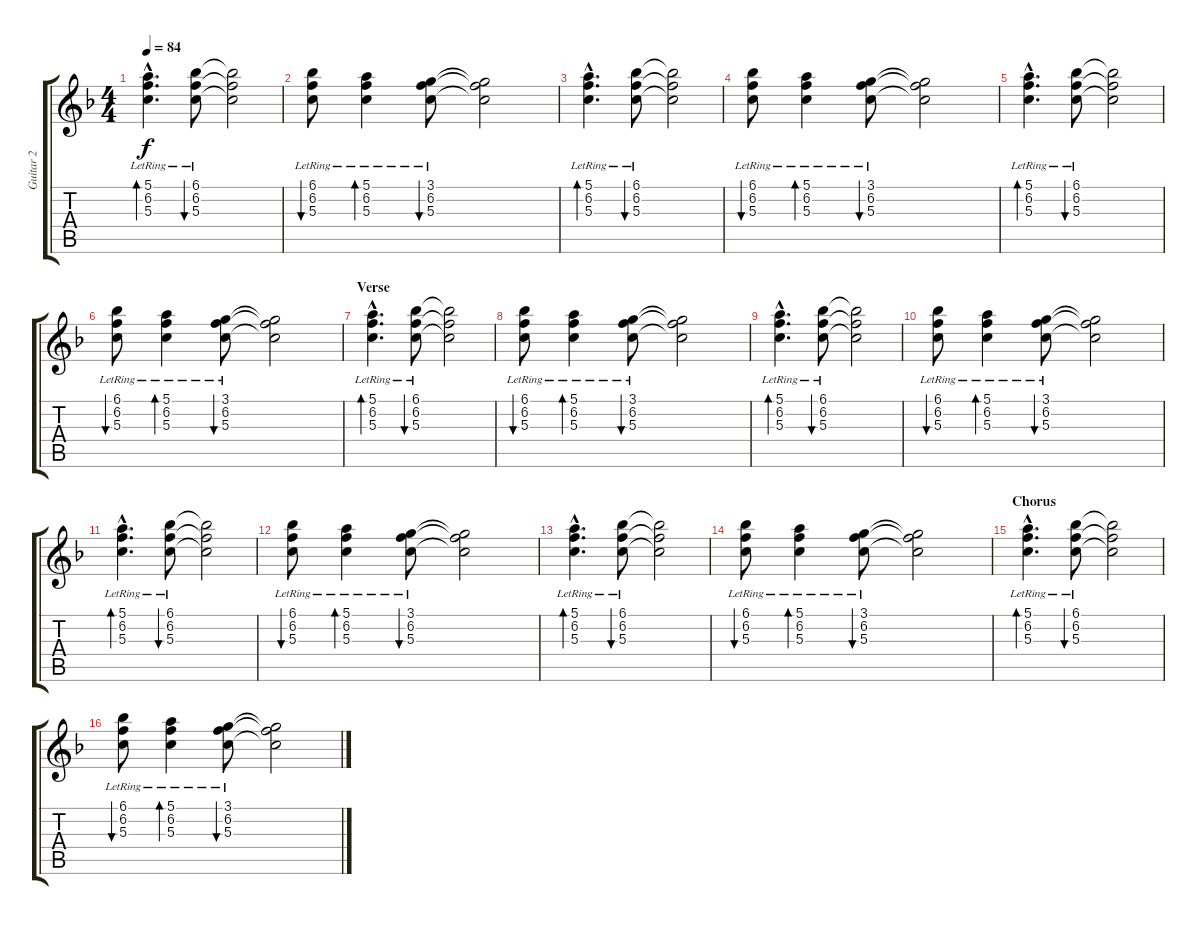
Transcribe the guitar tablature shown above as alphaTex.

\track ("Guitar 2" "Guitar 2") {instrument acousticguitarnylon}
\staff {score tabs}
\tuning (E4 B3 G3 D3 A2 E2) {hide}
\ts (4 4)
\tempo 84
\clef g2
\ks f
(5.1{hac lr} 6.2{hac lr} 5.3{hac lr}).4{d bd 120 dy f} (6.1{lr} 6.2{lr} 5.3{lr}).8{bu 120} (6.1{t} 6.2{t} 5.3{t}).2 |
(6.1{lr} 6.2{lr} 5.3{lr}).8{bu 120} (5.1{lr} 6.2{lr} 5.3{lr}).4{bd 120} (3.1{lr} 6.2{lr} 5.3{lr}).8{bu 60} (3.1{t} 6.2{t} 5.3{t}).2 |
(5.1{hac lr} 6.2{hac lr} 5.3{hac lr}).4{d bd 120} (6.1{lr} 6.2{lr} 5.3{lr}).8{bu 120} (6.1{t} 6.2{t} 5.3{t}).2 |
(6.1{lr} 6.2{lr} 5.3{lr}).8{bu 120} (5.1{lr} 6.2{lr} 5.3{lr}).4{bd 120} (3.1{lr} 6.2{lr} 5.3{lr}).8{bu 60} (3.1{t} 6.2{t} 5.3{t}).2 |
(5.1{hac lr} 6.2{hac lr} 5.3{hac lr}).4{d bd 120} (6.1{lr} 6.2{lr} 5.3{lr}).8{bu 120} (6.1{t} 6.2{t} 5.3{t}).2 |
(6.1{lr} 6.2{lr} 5.3{lr}).8{bu 120} (5.1{lr} 6.2{lr} 5.3{lr}).4{bd 120} (3.1{lr} 6.2{lr} 5.3{lr}).8{bu 60} (3.1{t} 6.2{t} 5.3{t}).2 |
\section ("" "Verse")
(5.1{hac lr} 6.2{hac lr} 5.3{hac lr}).4{d bd 120 volume 10} (6.1{lr} 6.2{lr} 5.3{lr}).8{bu 120} (6.1{t} 6.2{t} 5.3{t}).2 |
(6.1{lr} 6.2{lr} 5.3{lr}).8{bu 120} (5.1{lr} 6.2{lr} 5.3{lr}).4{bd 120} (3.1{lr} 6.2{lr} 5.3{lr}).8{bu 60} (3.1{t} 6.2{t} 5.3{t}).2 |
(5.1{hac lr} 6.2{hac lr} 5.3{hac lr}).4{d bd 120} (6.1{lr} 6.2{lr} 5.3{lr}).8{bu 120} (6.1{t} 6.2{t} 5.3{t}).2 |
(6.1{lr} 6.2{lr} 5.3{lr}).8{bu 120} (5.1{lr} 6.2{lr} 5.3{lr}).4{bd 120} (3.1{lr} 6.2{lr} 5.3{lr}).8{bu 60} (3.1{t} 6.2{t} 5.3{t}).2 |
(5.1{hac lr} 6.2{hac lr} 5.3{hac lr}).4{d bd 120} (6.1{lr} 6.2{lr} 5.3{lr}).8{bu 120} (6.1{t} 6.2{t} 5.3{t}).2 |
(6.1{lr} 6.2{lr} 5.3{lr}).8{bu 120} (5.1{lr} 6.2{lr} 5.3{lr}).4{bd 120} (3.1{lr} 6.2{lr} 5.3{lr}).8{bu 60} (3.1{t} 6.2{t} 5.3{t}).2 |
(5.1{hac lr} 6.2{hac lr} 5.3{hac lr}).4{d bd 120} (6.1{lr} 6.2{lr} 5.3{lr}).8{bu 120} (6.1{t} 6.2{t} 5.3{t}).2 |
(6.1{lr} 6.2{lr} 5.3{lr}).8{bu 120} (5.1{lr} 6.2{lr} 5.3{lr}).4{bd 120} (3.1{lr} 6.2{lr} 5.3{lr}).8{bu 60} (3.1{t} 6.2{t} 5.3{t}).2 |
\section ("" "Chorus")
(5.1{hac lr} 6.2{hac lr} 5.3{hac lr}).4{d bd 120 volume 13} (6.1{lr} 6.2{lr} 5.3{lr}).8{bu 120} (6.1{t} 6.2{t} 5.3{t}).2 |
(6.1{lr} 6.2{lr} 5.3{lr}).8{bu 120} (5.1{lr} 6.2{lr} 5.3{lr}).4{bd 120} (3.1{lr} 6.2{lr} 5.3{lr}).8{bu 60} (3.1{t} 6.2{t} 5.3{t}).2
